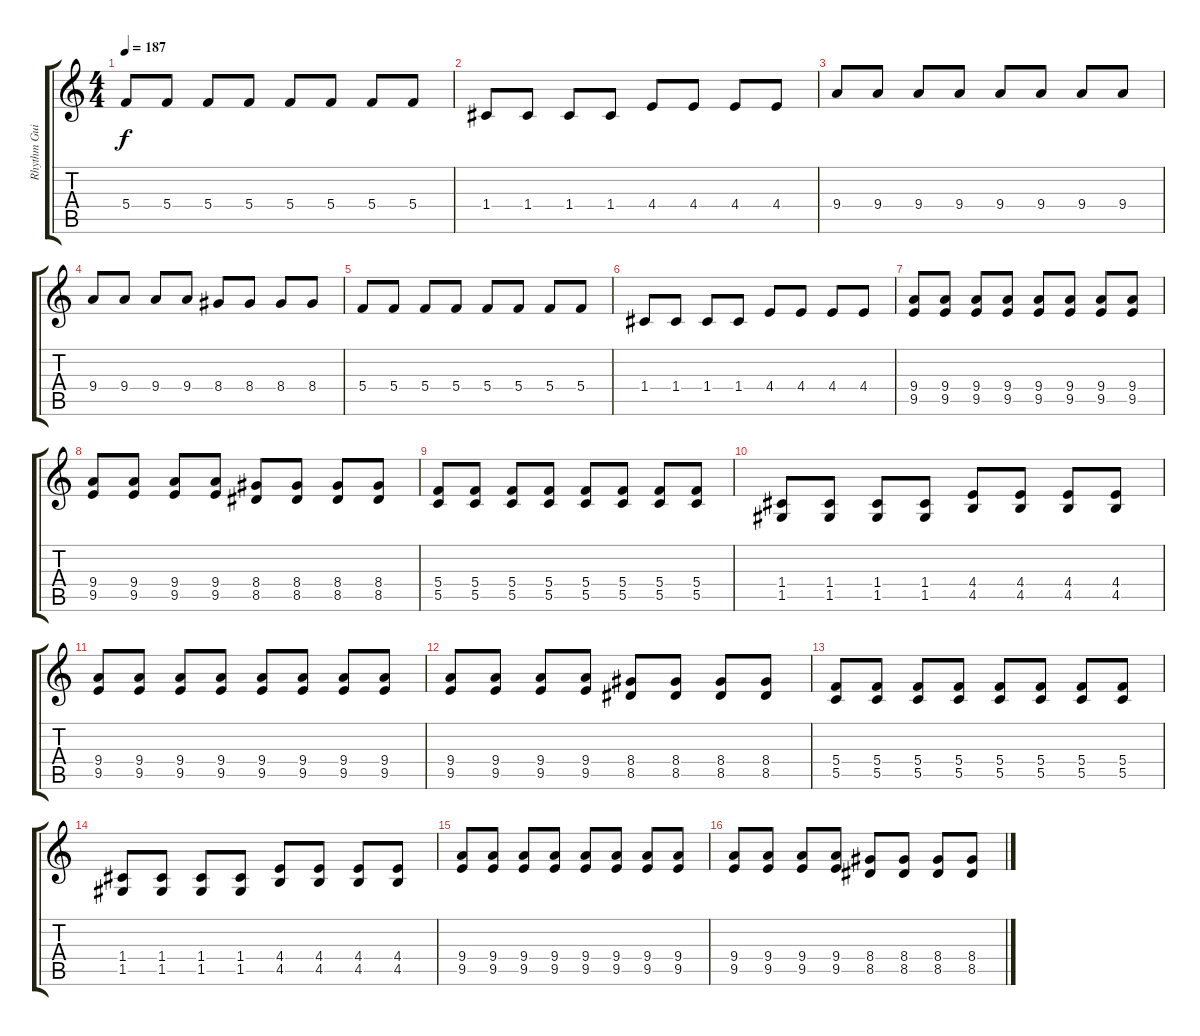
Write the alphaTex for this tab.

\track ("Rhythm Guitar 2" "Rhythm Gui") {instrument distortionguitar}
\staff {score tabs}
\tuning (D4 A3 F3 C3 G2 C2) {hide}
\ts (4 4)
\tempo 187
\clef g2
\ks c
5.4.8{dy f} 5.4.8 5.4.8 5.4.8 5.4.8 5.4.8 5.4.8 5.4.8 |
1.4.8 1.4.8 1.4.8 1.4.8 4.4.8 4.4.8 4.4.8 4.4.8 |
9.4.8 9.4.8 9.4.8 9.4.8 9.4.8 9.4.8 9.4.8 9.4.8 |
9.4.8 9.4.8 9.4.8 9.4.8 8.4.8 8.4.8 8.4.8 8.4.8 |
5.4.8 5.4.8 5.4.8 5.4.8 5.4.8 5.4.8 5.4.8 5.4.8 |
1.4.8 1.4.8 1.4.8 1.4.8 4.4.8 4.4.8 4.4.8 4.4.8 |
(9.4 9.5).8{volume 14} (9.4 9.5).8 (9.4 9.5).8 (9.4 9.5).8 (9.4 9.5).8 (9.4 9.5).8 (9.4 9.5).8 (9.4 9.5).8 |
(9.4 9.5).8 (9.4 9.5).8 (9.4 9.5).8 (9.4 9.5).8 (8.4 8.5).8 (8.4 8.5).8 (8.4 8.5).8 (8.4 8.5).8 |
(5.4 5.5).8 (5.4 5.5).8 (5.4 5.5).8 (5.4 5.5).8 (5.4 5.5).8 (5.4 5.5).8 (5.4 5.5).8 (5.4 5.5).8 |
(1.4 1.5).8 (1.4 1.5).8 (1.4 1.5).8 (1.4 1.5).8 (4.4 4.5).8 (4.4 4.5).8 (4.4 4.5).8 (4.4 4.5).8 |
(9.4 9.5).8 (9.4 9.5).8 (9.4 9.5).8 (9.4 9.5).8 (9.4 9.5).8 (9.4 9.5).8 (9.4 9.5).8 (9.4 9.5).8 |
(9.4 9.5).8 (9.4 9.5).8 (9.4 9.5).8 (9.4 9.5).8 (8.4 8.5).8 (8.4 8.5).8 (8.4 8.5).8 (8.4 8.5).8 |
(5.4 5.5).8 (5.4 5.5).8 (5.4 5.5).8 (5.4 5.5).8 (5.4 5.5).8 (5.4 5.5).8 (5.4 5.5).8 (5.4 5.5).8 |
(1.4 1.5).8 (1.4 1.5).8 (1.4 1.5).8 (1.4 1.5).8 (4.4 4.5).8 (4.4 4.5).8 (4.4 4.5).8 (4.4 4.5).8 |
(9.4 9.5).8 (9.4 9.5).8 (9.4 9.5).8 (9.4 9.5).8 (9.4 9.5).8 (9.4 9.5).8 (9.4 9.5).8 (9.4 9.5).8 |
(9.4 9.5).8 (9.4 9.5).8 (9.4 9.5).8 (9.4 9.5).8 (8.4 8.5).8 (8.4 8.5).8 (8.4 8.5).8 (8.4 8.5).8
